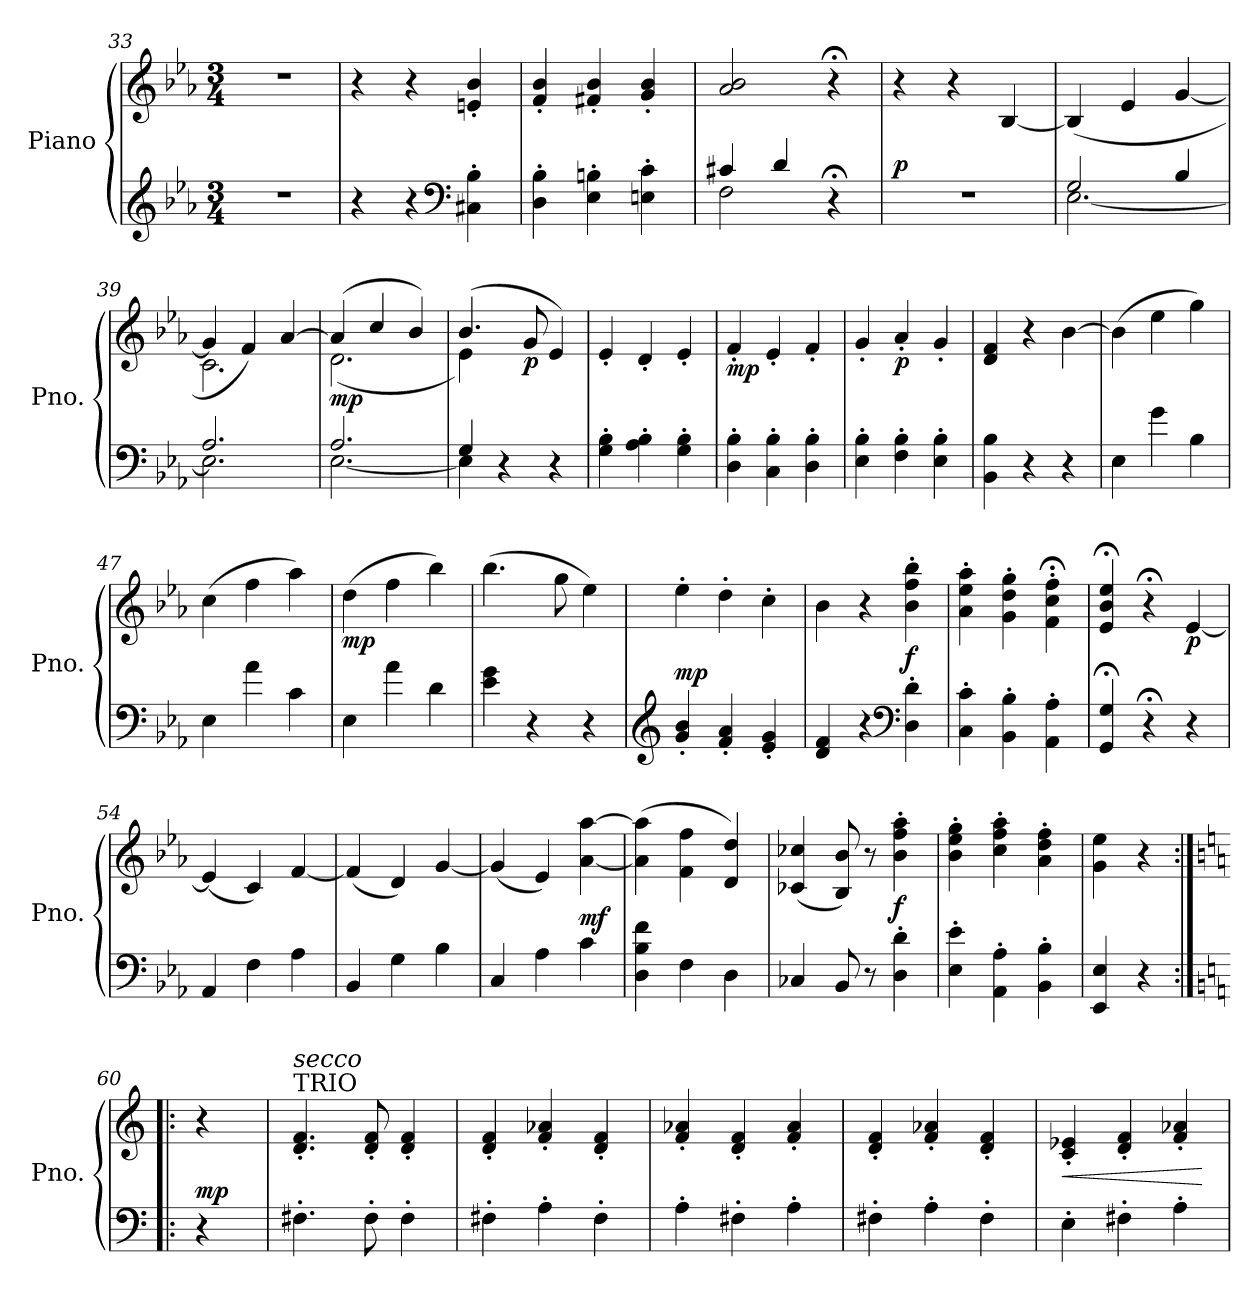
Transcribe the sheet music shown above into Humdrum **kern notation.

**kern	**kern	**dynam
*part1	*part1	*part1
*staff2	*staff1	*staff1/2
*I"Piano	*	*
*I'Pno.	*	*
*clefG2	*clefG2	*
*k[b-e-a-]	*k[b-e-a-]	*
*M3/4	*M3/4	*
=33	=33	=33
2.r	2.r	.
=34	=34	=34
4r	4r	.
4r	4r	.
*clefF4	*	*
4C#X\' 4B-\'	4en/' 4b-/'	.
=35	=35	=35
4D\' 4B-\'	4f/' 4b-/'	.
4E-\' 4Bn\'	4f#X/' 4b-/'	.
4En\' 4c\'	4g/' 4b-/'	.
!!LO:LB:g=z
=36	=36	=36
*^	*	*
4c#X/	2F\	2a-/ 2b-/	.
4d/	.	.	.
4r;<	4ryy	4r;<	.
=37	=37	=37	=37
!	!	!	!LO:DY:a=2
*v	*v	*	*
2.r	4r	p
.	4r	.
.	[4B-/	.
=38	=38	=38
*^	*	*
2G/	[2.E-\	(4B-/]	.
.	.	4e-/	.
4B-/	.	[4g/	.
=39	=39	=39	=39
*	*	*^	*
2.A-/	2.E-\]	4g/]	2.c\	.
.	.	4f/)	.	.
.	.	[4a-/	.	.
=40	=40	=40	=40	=40
!	!	!	!	!LO:DY:b
2.A-/	[2.E-\	(4a-/]	(2.d\	mp
.	.	4cc/	.	.
.	.	4b-/)	.	.
=41	=41	=41	=41	=41
4G/	4E-\]	(4.b-/	4e-\)	.
4r	4ryy	.	4rgyy	.
!	!	!	!	!LO:DY:b
.	.	8g/	.	p
4r	4ryy	4e-/)	4ryy	.
*v	*v	*	*	*
*	*v	*v	*
=42	=42	=42
4G\' 4B-\'	4e-'/	.
4A-\' 4B-\'	4d'/	.
4G\' 4B-\'	4e-'/	.
=43	=43	=43
!	!	!LO:DY:b
4D\' 4B-\'	4f'/	mp
4C\' 4B-\'	4e-'/	.
4D\' 4B-\'	4f'/	.
=44	=44	=44
4E-\' 4B-\'	4g'/	.
!	!	!LO:DY:b
4F\' 4B-\'	4a-'/	p
4E-\' 4B-\'	4g'/	.
=45	=45	=45
4BB-\ 4B-\	4d/ 4f/	.
4r	4r	.
4r	[4b-\	.
!!LO:PB:g=z
=46	=46	=46
4E-\	(4b-\]	.
4g\	4ee-\	.
4B-\	4gg\)	.
=47	=47	=47
4E-\	(4cc\	.
4a-\	4ff\	.
4c\	4aa-\)	.
=48	=48	=48
!	!	!LO:DY:b
4E-\	(4dd\	mp
4a-\	4ff\	.
4d\	4bb-\)	.
=49	=49	=49
4e-\ 4g\	(4.bb-\	.
4r	.	.
.	8gg\	.
4r	4ee-\)	.
=50	=50	=50
*clefG2	*	*
!	!	!LO:DY:a=2
4g/' 4b-/'	4ee-'\	mp
4f/' 4a-/'	4dd'\	.
4e-/' 4g/'	4cc'\	.
=51	=51	=51
4d/ 4f/	4b-\	.
4r	4r	.
*clefF4	*	*
!	!	!LO:DY:a=2
4D\' 4d\'	4b-\' 4ff\' 4bb-\'	f
=52	=52	=52
4C\' 4c\'	4a-\' 4ee-\' 4aa-\'	.
4BB-\' 4B-\'	4g\' 4dd\' 4gg\'	.
4AA-\' 4A-\'	4f\;<' 4cc\;<' 4ff\;<'	.
=53	=53	=53
*^	*^	*
4GG/;< 4G/;<	2ryy	4e-/;< 4b-/;< 4ee-/;<	2ryy	.
4r;<	.	4r;<	.	.
!	!	!	!	!LO:DY:b
4r	4ryy	[4e-/	4reyy	p
*v	*v	*	*	*
*	*v	*v	*
=54	=54	=54
4AA-/	(4e-/]	.
4F\	4c/)	.
4A-\	[4f/	.
=55	=55	=55
4BB-/	(4f/]	.
4G\	4d/)	.
4B-\	[4g/	.
!!LO:LB:g=z
=56	=56	=56
4C/	(4g/]	.
4A-\	4e-/)	.
!	!	!LO:DY:a=2
4c\	[4a-\ [4aa-\	mf
=57	=57	=57
4D\ 4B-\ 4f\	(4a-\] 4aa-\]	.
4F\	4f\ 4ff\	.
4D\	4d/ 4dd/)	.
=58	=58	=58
4C-X/	(4c-X/ 4cc-X/	.
8BB-/	8B-/ 8b-/)	.
8r	8r	.
!	!	!LO:DY:b
4D\' 4d\'	4b-\' 4ff\' 4aa-\'	f
=59	=59	=59
4E-\' 4e-\'	4b-\' 4ee-\' 4gg\'	.
4AA-\' 4A-\'	4cc\' 4ff\' 4aa-\'	.
4BB-\' 4B-\'	4a-\' 4dd\' 4ff\'	.
=60	=60	=60
4EE-/ 4E-/	4g\ 4ee-\	.
4r	4r	.
=60X2:|!|:	=60X2:|!|:	=60X2:|!|:
*k[]	*k[]	*
!	!	!LO:DY:a=2
4r	4r	mp
=61	=61	=61
!	!LO:TX:a:t=TRIO	!
!	!LO:TX:a:i:t=secco	!
4.F#X'\	4.d/' 4.f/'	.
8F#'\	8d/' 8f/'	.
4F#'\	4d/' 4f/'	.
=62	=62	=62
4F#X'\	4d/' 4f/'	.
4A'\	4f/' 4a-X/'	.
4F#'\	4d/' 4f/'	.
=63	=63	=63
4A'\	4f/' 4a-X/'	.
4F#X'\	4d/' 4f/'	.
4A'\	4f/' 4a-/'	.
!!LO:LB:g=z
=64	=64	=64
4F#X'\	4d/' 4f/'	.
4A'\	4f/' 4a-X/'	.
4F#'\	4d/' 4f/'	.
=65	=65	=65
!	!	!LO:HP:b
4E'\	4c/' 4e-X/'	<
4F#X'\	4d/' 4f/'	.
4A'\	4f/' 4a-X/'	.
.	.	[
=	=	=
*-	*-	*-
